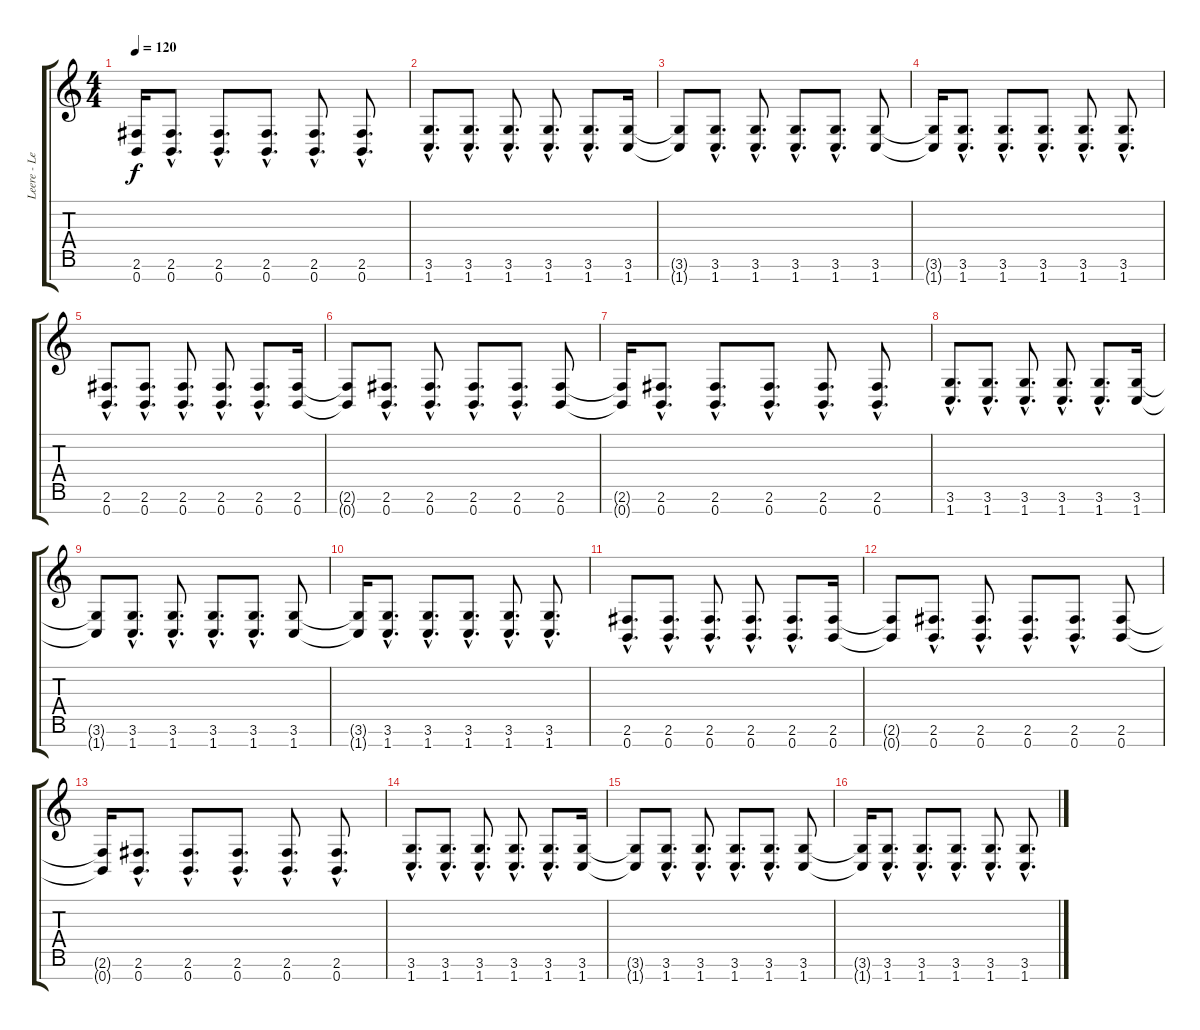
\track ("Leere - Lead Guitar" "Leere - Le") {instrument distortionguitar}
\staff {score tabs}
\tuning (E4 B3 G3 D3 A2 E2 B1) {hide}
\ts (4 4)
\tempo 120
\clef g2
\ks c
(2.6{t} 0.7{t}).16{dy f} (2.6{hac} 0.7{hac}).8{d} (2.6{hac} 0.7{hac}).8{d} (2.6{hac} 0.7{hac}).8{d} (2.6{hac} 0.7{hac}).8{d} (2.6{hac} 0.7{hac}).8{d} |
(3.6{hac} 1.7{hac}).8{d} (3.6{hac} 1.7{hac}).8{d} (3.6{hac} 1.7{hac}).8{d} (3.6{hac} 1.7{hac}).8{d} (3.6{hac} 1.7{hac}).8{d} (3.6 1.7).16 |
(3.6{t} 1.7{t}).8 (3.6{hac} 1.7{hac}).8{d} (3.6{hac} 1.7{hac}).8{d} (3.6{hac} 1.7{hac}).8{d} (3.6{hac} 1.7{hac}).8{d} (3.6 1.7).8 |
(3.6{t} 1.7{t}).16 (3.6{hac} 1.7{hac}).8{d} (3.6{hac} 1.7{hac}).8{d} (3.6{hac} 1.7{hac}).8{d} (3.6{hac} 1.7{hac}).8{d} (3.6{hac} 1.7{hac}).8{d} |
(2.6{hac} 0.7{hac}).8{d} (2.6{hac} 0.7{hac}).8{d} (2.6{hac} 0.7{hac}).8{d} (2.6{hac} 0.7{hac}).8{d} (2.6{hac} 0.7{hac}).8{d} (2.6 0.7).16 |
(2.6{t} 0.7{t}).8 (2.6{hac} 0.7{hac}).8{d} (2.6{hac} 0.7{hac}).8{d} (2.6{hac} 0.7{hac}).8{d} (2.6{hac} 0.7{hac}).8{d} (2.6 0.7).8 |
(2.6{t} 0.7{t}).16 (2.6{hac} 0.7{hac}).8{d} (2.6{hac} 0.7{hac}).8{d} (2.6{hac} 0.7{hac}).8{d} (2.6{hac} 0.7{hac}).8{d} (2.6{hac} 0.7{hac}).8{d} |
(3.6{hac} 1.7{hac}).8{d} (3.6{hac} 1.7{hac}).8{d} (3.6{hac} 1.7{hac}).8{d} (3.6{hac} 1.7{hac}).8{d} (3.6{hac} 1.7{hac}).8{d} (3.6 1.7).16 |
(3.6{t} 1.7{t}).8 (3.6{hac} 1.7{hac}).8{d} (3.6{hac} 1.7{hac}).8{d} (3.6{hac} 1.7{hac}).8{d} (3.6{hac} 1.7{hac}).8{d} (3.6 1.7).8 |
(3.6{t} 1.7{t}).16 (3.6{hac} 1.7{hac}).8{d} (3.6{hac} 1.7{hac}).8{d} (3.6{hac} 1.7{hac}).8{d} (3.6{hac} 1.7{hac}).8{d} (3.6{hac} 1.7{hac}).8{d} |
(2.6{hac} 0.7{hac}).8{d} (2.6{hac} 0.7{hac}).8{d} (2.6{hac} 0.7{hac}).8{d} (2.6{hac} 0.7{hac}).8{d} (2.6{hac} 0.7{hac}).8{d} (2.6 0.7).16 |
(2.6{t} 0.7{t}).8 (2.6{hac} 0.7{hac}).8{d} (2.6{hac} 0.7{hac}).8{d} (2.6{hac} 0.7{hac}).8{d} (2.6{hac} 0.7{hac}).8{d} (2.6 0.7).8 |
(2.6{t} 0.7{t}).16 (2.6{hac} 0.7{hac}).8{d} (2.6{hac} 0.7{hac}).8{d} (2.6{hac} 0.7{hac}).8{d} (2.6{hac} 0.7{hac}).8{d} (2.6{hac} 0.7{hac}).8{d} |
(3.6{hac} 1.7{hac}).8{d} (3.6{hac} 1.7{hac}).8{d} (3.6{hac} 1.7{hac}).8{d} (3.6{hac} 1.7{hac}).8{d} (3.6{hac} 1.7{hac}).8{d} (3.6 1.7).16 |
(3.6{t} 1.7{t}).8 (3.6{hac} 1.7{hac}).8{d} (3.6{hac} 1.7{hac}).8{d} (3.6{hac} 1.7{hac}).8{d} (3.6{hac} 1.7{hac}).8{d} (3.6 1.7).8 |
(3.6{t} 1.7{t}).16 (3.6{hac} 1.7{hac}).8{d} (3.6{hac} 1.7{hac}).8{d} (3.6{hac} 1.7{hac}).8{d} (3.6{hac} 1.7{hac}).8{d} (3.6{hac} 1.7{hac}).8{d}
